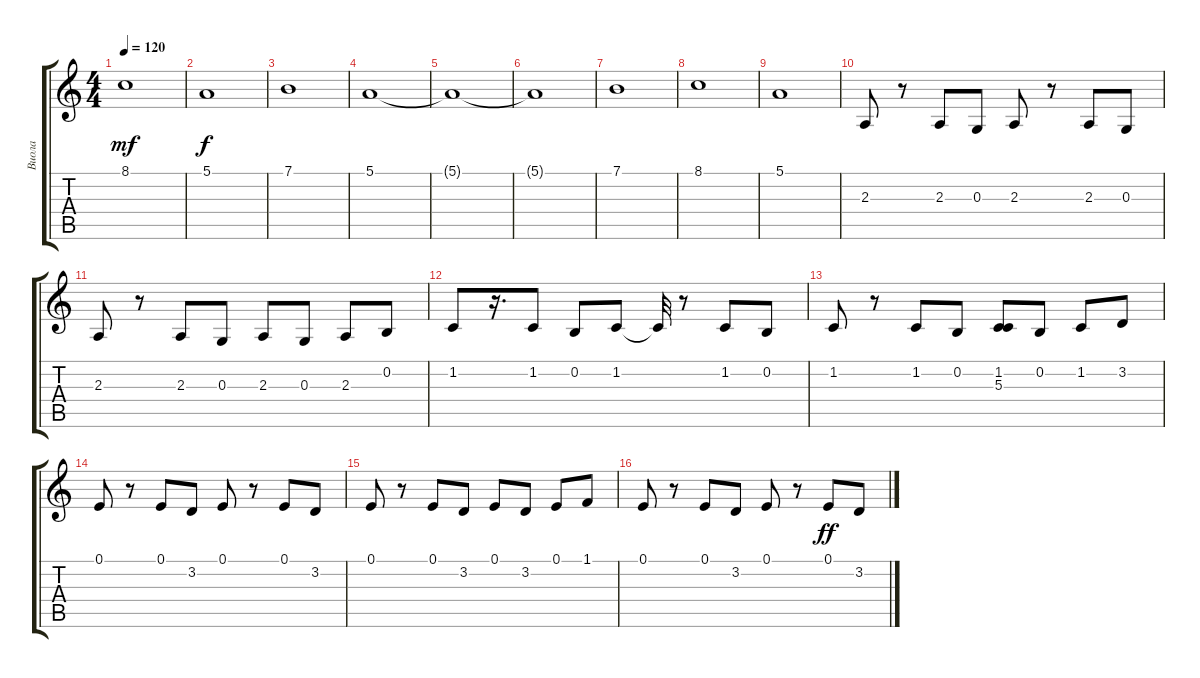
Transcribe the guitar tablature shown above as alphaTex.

\track ("Виола" "Виола") {instrument viola}
\staff {score tabs}
\tuning (E4 B3 G3 D3 A2 E2) {hide}
\ts (4 4)
\tempo 120
\clef g2
\ks c
8.1.1{dy mf} |
5.1.1{dy f} |
7.1.1 |
5.1.1 |
5.1{t}.1 |
5.1{t}.1 |
7.1.1 |
8.1.1 |
5.1.1 |
2.3.8 r.8 2.3.8 0.3.8 2.3.8 r.8 2.3.8 0.3.8 |
2.3.8 r.8 2.3.8 0.3.8 2.3.8 0.3.8 2.3.8 0.2.8 |
1.2.8 r.16{d} 1.2.8 0.2.8 1.2.8 1.2{t}.32 r.8 1.2.8 0.2.8 |
1.2.8 r.8 1.2.8 0.2.8 (1.2 5.3).8 0.2.8 1.2.8 3.2.8 |
0.1.8 r.8 0.1.8 3.2.8 0.1.8 r.8 0.1.8 3.2.8 |
0.1.8 r.8 0.1.8 3.2.8 0.1.8 3.2.8 0.1.8 1.1.8 |
0.1.8 r.8 0.1.8 3.2.8 0.1.8 r.8 0.1.8{dy ff} 3.2.8
